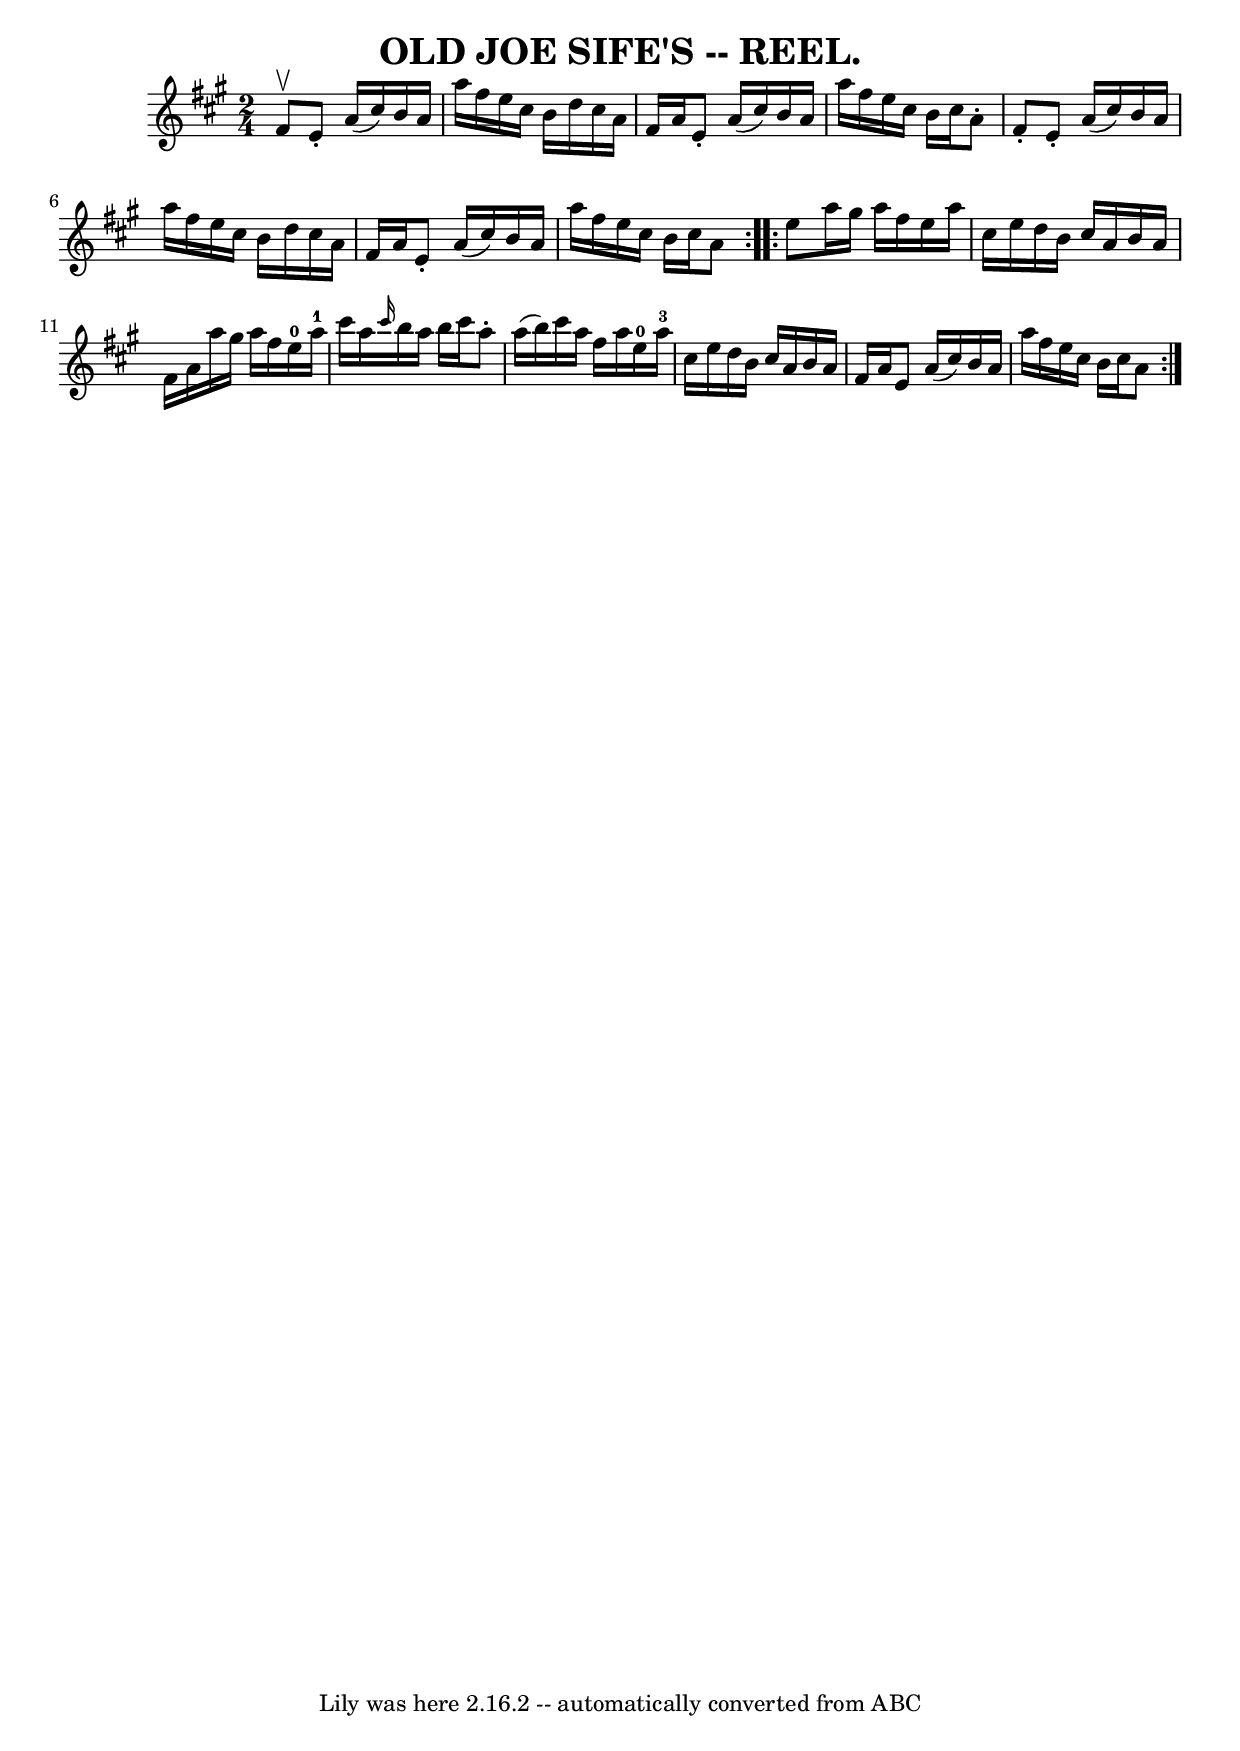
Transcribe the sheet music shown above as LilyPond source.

\version "2.16.2"
\include "Mammoth.ily"
\header {
  %% book = "Coles pg. 30.7"
  crossRefNumber = "15"
  footnotes = ""
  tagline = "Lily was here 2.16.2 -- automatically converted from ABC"
  title = "OLD JOE SIFE'S -- REEL."

}
voicedefault =  {



  \repeat volta 2 {

    \time 2/4 
    \key a \major
 fis'8^\upbow |
    e'8 -. a'16 (cis''16  
    -) b'16 a'16 a''16 fis''16  |
    e''16 cis''16 b'16    
    d''16 cis''16 a'16 fis'16 a'16  |
    e'8 -. a'16 (
    cis''16) b'16 a'16 a''16 fis''16  |
    e''16 cis''16    
    b'16 cis''16 a'8 -. fis'8 -. |
    e'8 -. a'16 (cis''16) 
    b'16 a'16 a''16 fis''16  |
    e''16 cis''16 b'16    
    d''16 cis''16 a'16 fis'16 a'16  |
    e'8 -. a'16 (
    cis''16) b'16 a'16 a''16 fis''16  |
    e''16 cis''16    
    b'16 cis''16 a'8  
  }     
  \repeat volta 2 {
    e''8  |
    a''16    
    gis''16 a''16 fis''16 e''16 a''16 cis''16 e''16  |
    
    d''16 b'16 cis''16 a'16 b'16 a'16 fis'16 a'16  |
    
    a''16 gis''16 a''16 fis''16 e''16-0 a''16-1 cis'''16    
    a''16  |
    \grace { cis'''16  
	   } b''16 a''16 b''16 cis'''16   
    a''8 -. a''16 (b''16) |
    cis'''16 a''16 fis''16    
    a''16 e''16-0 a''16-3 cis''16 e''16  |
    d''16 b'16 
    cis''16 a'16 b'16 a'16 fis'16 a'16  |
    e'8 a'16 (
    cis''16) b'16 a'16 a''16 fis''16  |
    e''16 cis''16    
    b'16 cis''16 a'8  
  }   

}

\score{
  <<

    \context Staff="default"
    {
      \voicedefault 
      
    }

  >>
  \layout {
    
  }
  \midi {
  }

}
